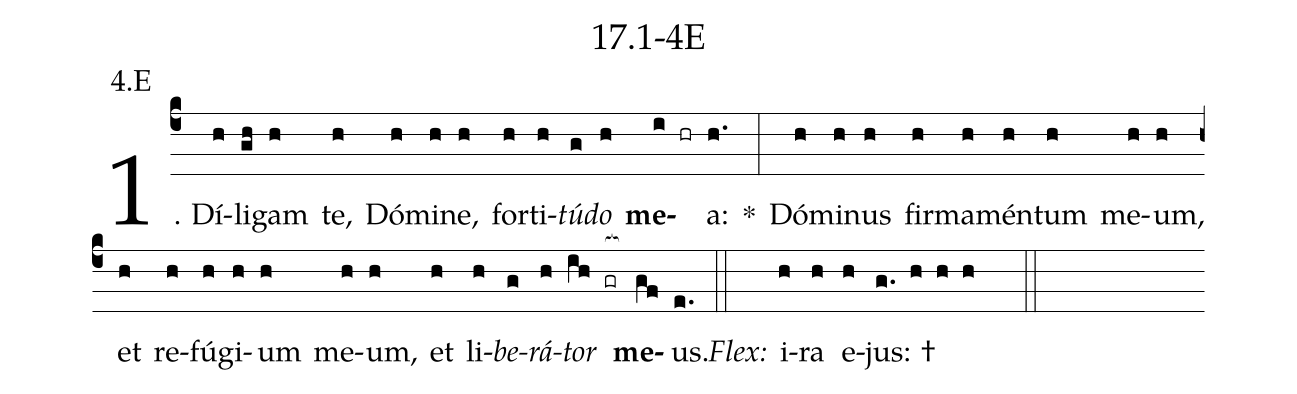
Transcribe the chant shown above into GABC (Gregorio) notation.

name: 17.1-4E;
annotation: 4.E;
%%
(c4)1. Dí(h)li(gh)gam(h) te,(h) Dó(h)mi(h)ne,(h) for(h)ti(h)<i>tú</i>(g)<i>do</i>(h) <b>me</b>(i hr)a:(h.) *(:) Dó(h)mi(h)nus(h) fir(h)ma(h)mén(h)tum(h) me(h)um,(h) et(h) re(h)fú(h)gi(h)um(h) me(h)um,(h) et(h) li(h)<i>be</i>(g)<i>rá</i>(h)<i>tor</i>(ih gr[ocb:1{]) <b>me</b>(gf[ocb:0}])us.(e.) (::)
<i>Flex:</i>()  i(h)ra(h) e(h)jus: †(g. h h h  ::)
